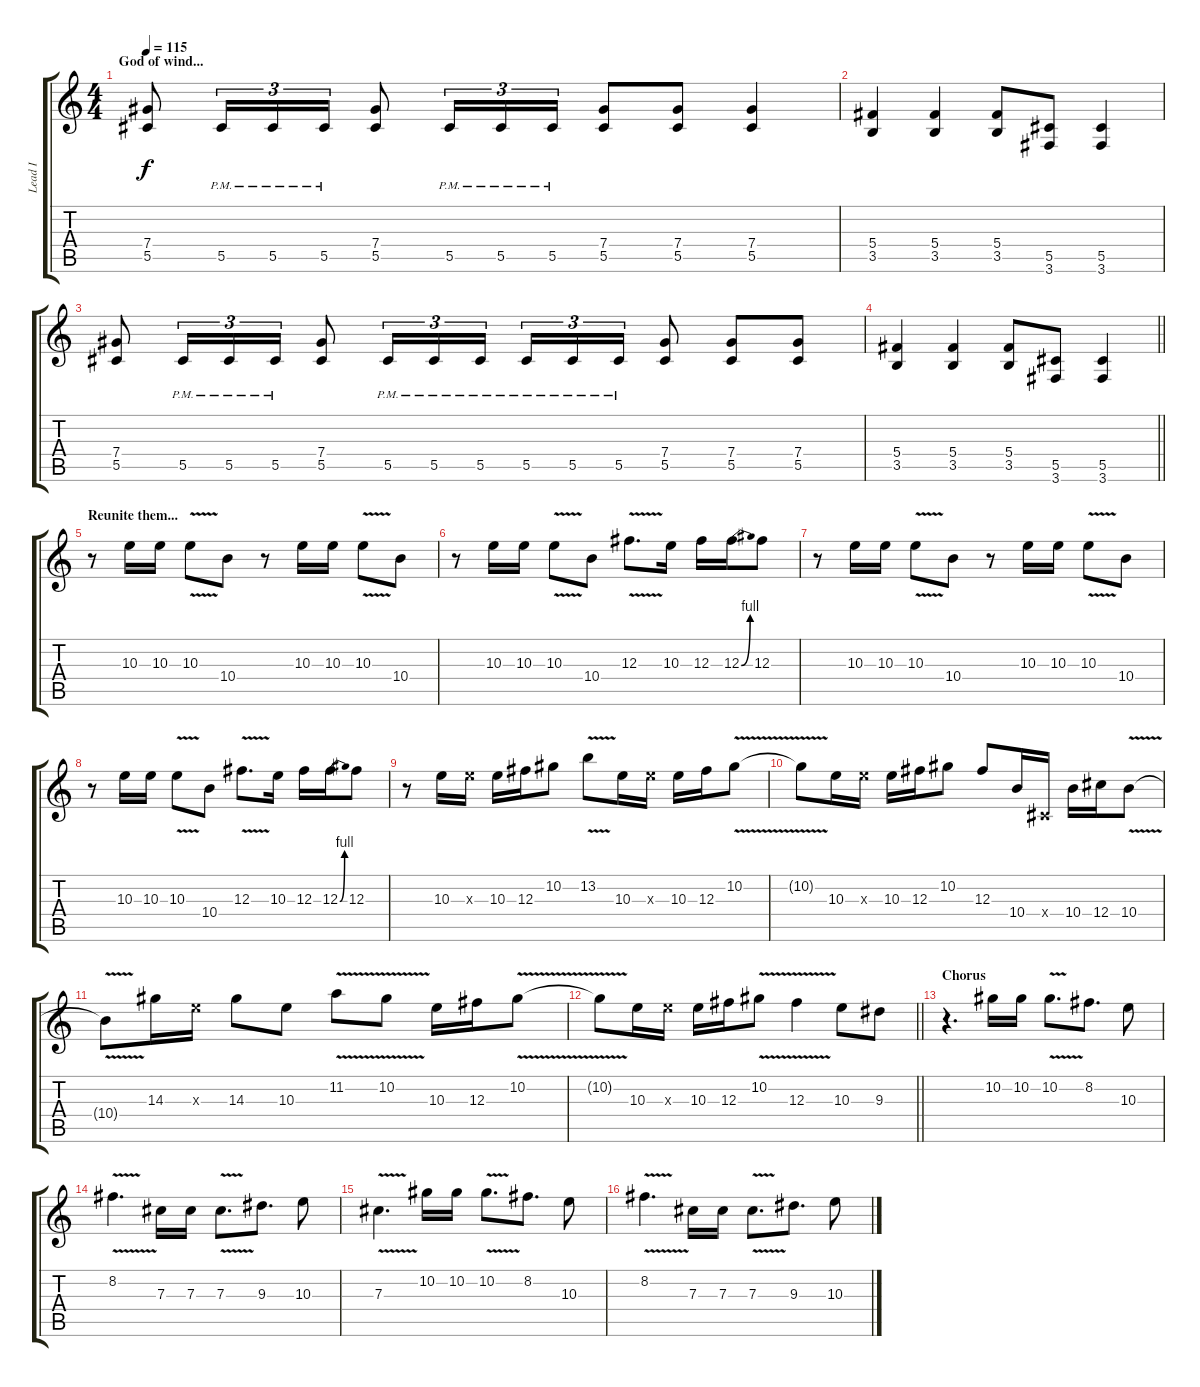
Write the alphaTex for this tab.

\track ("Lead I" "Lead I") {instrument distortionguitar}
\staff {score tabs}
\tuning (Eb4 Bb3 Gb3 Db3 Ab2 Eb2) {hide}
\ts (4 4)
\section ("" "God of wind...")
\tempo 115
\clef g2
\ks c
(7.4 5.5).8{dy f} 5.5{pm}.16{tu (3 2)} 5.5{pm}.16{tu (3 2)} 5.5{pm}.16{tu (3 2)} (7.4 5.5).8 5.5{pm}.16{tu (3 2)} 5.5{pm}.16{tu (3 2)} 5.5{pm}.16{tu (3 2)} (7.4 5.5).8 (7.4 5.5).8 (7.4 5.5).4 |
(5.4 3.5).4 (5.4 3.5).4 (5.4 3.5).8 (5.5 3.6).8 (5.5 3.6).4 |
(7.4 5.5).8 5.5{pm}.16{tu (3 2)} 5.5{pm}.16{tu (3 2)} 5.5{pm}.16{tu (3 2)} (7.4 5.5).8 5.5{pm}.16{tu (3 2)} 5.5{pm}.16{tu (3 2)} 5.5{pm}.16{tu (3 2)} 5.5{pm}.16{tu (3 2)} 5.5{pm}.16{tu (3 2)} 5.5{pm}.16{tu (3 2)} (7.4 5.5).8 (7.4 5.5).8 (7.4 5.5).8 |
\barLineRight lightlight
(5.4 3.5).4 (5.4 3.5).4 (5.4 3.5).8 (5.5 3.6).8 (5.5 3.6).4 |
\section ("" "Reunite them...")
r.8 10.3.16 10.3.16 10.3{v}.8 10.4.8 r.8 10.3.16 10.3.16 10.3{v}.8 10.4.8 |
r.8 10.3.16 10.3.16 10.3{v}.8 10.4.8 12.3{v}.8{d} 10.3.16 12.3.16 12.3{be (bend 0 0 60 4)}.16 12.3.8 |
r.8 10.3.16 10.3.16 10.3{v}.8 10.4.8 r.8 10.3.16 10.3.16 10.3{v}.8 10.4.8 |
r.8 10.3.16 10.3.16 10.3{v}.8 10.4.8 12.3{v}.8{d} 10.3.16 12.3.16 12.3{be (bend 0 0 60 4)}.16 12.3.8 |
r.8 10.3.16 10.3{x}.16 10.3.16 12.3.16 10.2.8 13.2{v}.8 10.3.16 10.3{x}.16 10.3.16 12.3.16 10.2{v}.8 |
10.2{t}.8 10.3.16 10.3{x}.16 10.3.16 12.3.16 10.2.8 12.3.8 10.4.16 0.4{x}.16 10.4.16 12.4.16 10.4{v}.8 |
10.4{t}.8 14.3.16 10.3{x}.16 14.3.8 10.3.8 11.2{v}.8 10.2{v}.8 10.3.16 12.3.16 10.2{v}.8 |
\barLineRight lightlight
10.2{t}.8 10.3.16 10.3{x}.16 10.3.16 12.3.16 10.2{v}.8 12.3{v}.4 10.3.8 9.3.8 |
\section ("" "Chorus")
r.4{d} 10.2.16 10.2.16 10.2{v}.8{d} 8.2.8{d} 10.3.8 |
8.2{v}.4{d} 7.3.16 7.3.16 7.3{v}.8{d} 9.3.8{d} 10.3.8 |
7.3{v}.4{d} 10.2.16 10.2.16 10.2{v}.8{d} 8.2.8{d} 10.3.8 |
8.2{v}.4{d} 7.3.16 7.3.16 7.3{v}.8{d} 9.3.8{d} 10.3.8
